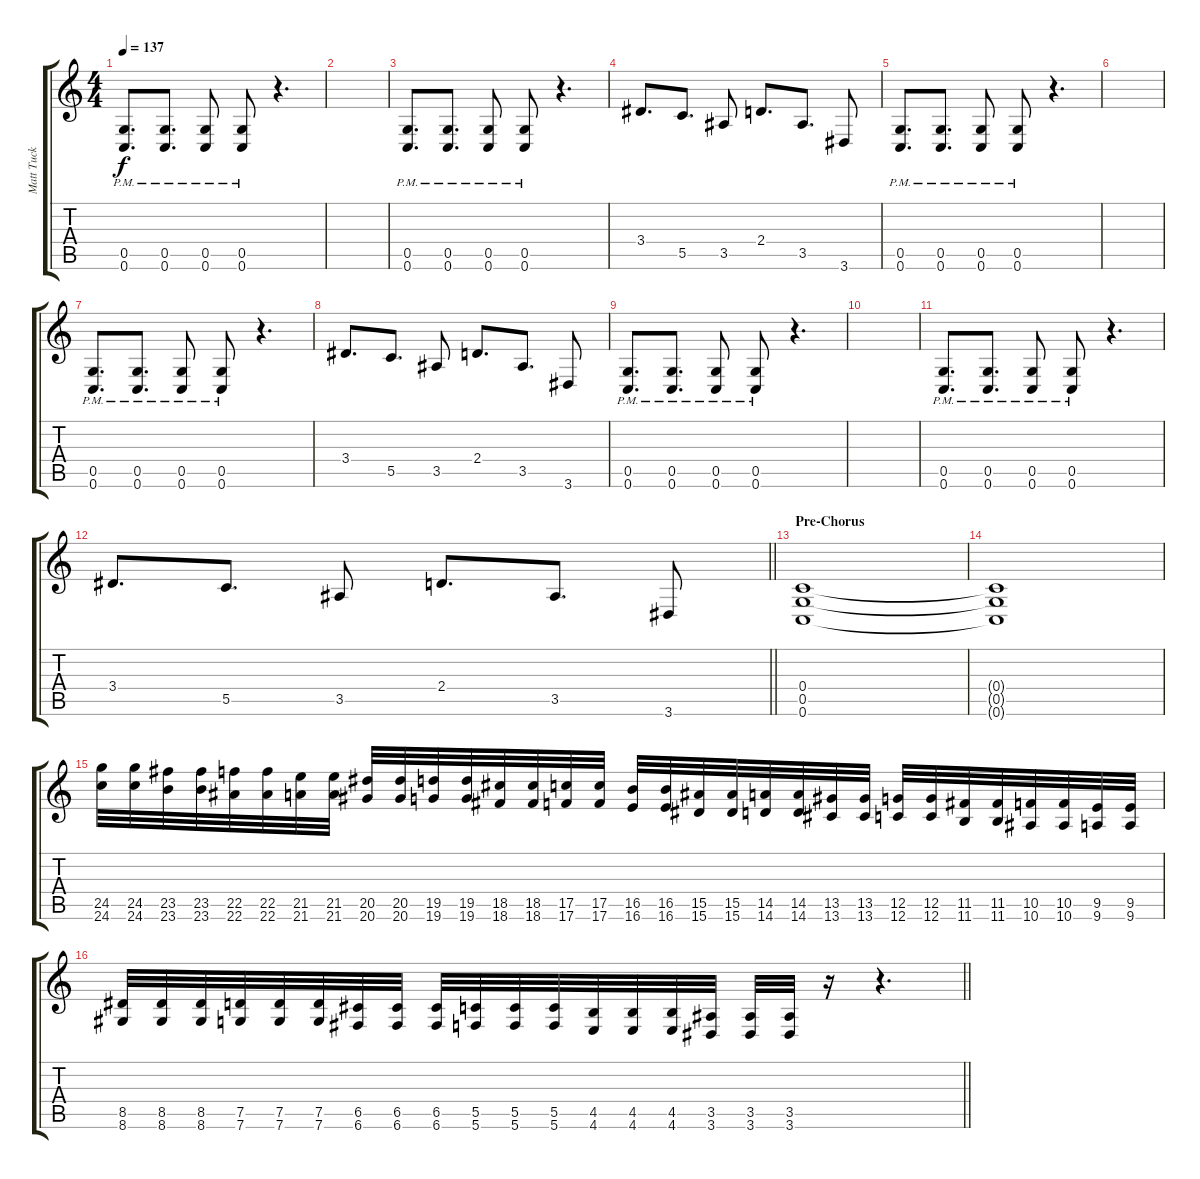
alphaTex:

\track ("Matt Tuck (Rhythm Guitar)" "Matt Tuck ") {instrument distortionguitar}
\staff {score tabs}
\tuning (D4 A3 F3 C3 G2 C2) {hide}
\ts (4 4)
\tempo 137
\clef g2
\ks c
(0.5{pm} 0.6{pm}).8{d dy f} (0.5{pm} 0.6{pm}).8{d} (0.5{pm} 0.6{pm}).8 (0.5{pm} 0.6{pm}).8 r.4{d} |
|
(0.5{pm} 0.6{pm}).8{d} (0.5{pm} 0.6{pm}).8{d} (0.5{pm} 0.6{pm}).8 (0.5{pm} 0.6{pm}).8 r.4{d} |
3.4.8{d} 5.5.8{d} 3.5.8 2.4.8{d} 3.5.8{d} 3.6.8 |
(0.5{pm} 0.6{pm}).8{d} (0.5{pm} 0.6{pm}).8{d} (0.5{pm} 0.6{pm}).8 (0.5{pm} 0.6{pm}).8 r.4{d} |
|
(0.5{pm} 0.6{pm}).8{d} (0.5{pm} 0.6{pm}).8{d} (0.5{pm} 0.6{pm}).8 (0.5{pm} 0.6{pm}).8 r.4{d} |
3.4.8{d} 5.5.8{d} 3.5.8 2.4.8{d} 3.5.8{d} 3.6.8 |
(0.5{pm} 0.6{pm}).8{d} (0.5{pm} 0.6{pm}).8{d} (0.5{pm} 0.6{pm}).8 (0.5{pm} 0.6{pm}).8 r.4{d} |
|
(0.5{pm} 0.6{pm}).8{d} (0.5{pm} 0.6{pm}).8{d} (0.5{pm} 0.6{pm}).8 (0.5{pm} 0.6{pm}).8 r.4{d} |
\barLineRight lightlight
3.4.8{d} 5.5.8{d} 3.5.8 2.4.8{d} 3.5.8{d} 3.6.8 |
\section ("" "Pre-Chorus")
(0.4 0.5 0.6).1 |
(0.4{t} 0.5{t} 0.6{t}).1 |
(24.5 24.6).32{instrument guitarfretnoise} (24.5 24.6).32 (23.5 23.6).32 (23.5 23.6).32 (22.5 22.6).32 (22.5 22.6).32 (21.5 21.6).32 (21.5 21.6).32 (20.5 20.6).32 (20.5 20.6).32 (19.5 19.6).32 (19.5 19.6).32 (18.5 18.6).32 (18.5 18.6).32 (17.5 17.6).32 (17.5 17.6).32 (16.5 16.6).32 (16.5 16.6).32 (15.5 15.6).32 (15.5 15.6).32 (14.5 14.6).32 (14.5 14.6).32 (13.5 13.6).32 (13.5 13.6).32 (12.5 12.6).32 (12.5 12.6).32 (11.5 11.6).32 (11.5 11.6).32 (10.5 10.6).32 (10.5 10.6).32 (9.5 9.6).32 (9.5 9.6).32 |
\barLineRight lightlight
(8.5 8.6).32 (8.5 8.6).32 (8.5 8.6).32 (7.5 7.6).32 (7.5 7.6).32 (7.5 7.6).32 (6.5 6.6).32 (6.5 6.6).32 (6.5 6.6).32 (5.5 5.6).32 (5.5 5.6).32 (5.5 5.6).32 (4.5 4.6).32 (4.5 4.6).32 (4.5 4.6).32 (3.5 3.6).32 (3.5 3.6).32 (3.5 3.6).32 r.16 r.4{d}
